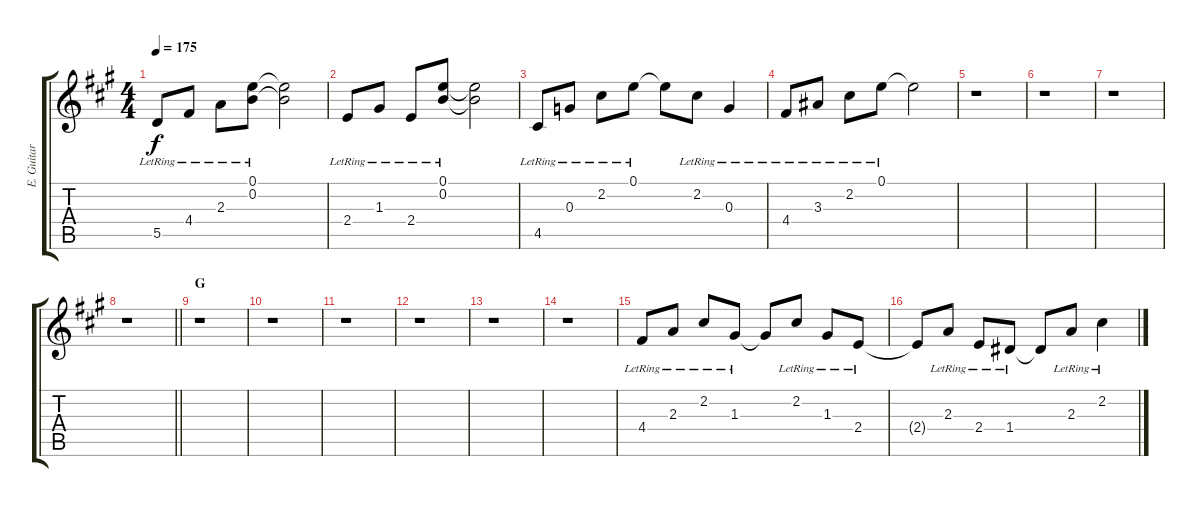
\track ("E. Guitar I" "E. Guitar ") {instrument electricguitarclean}
\staff {score tabs}
\tuning (E4 B3 G3 D3 A2 E2) {hide}
\ts (4 4)
\tempo 175
\clef g2
\ks a
5.5{lr}.8{dy f} 4.4{lr}.8 2.3{lr}.8 (0.1{lr} 0.2{lr}).8 (0.1{t} 0.2{t}).2 |
2.4{lr}.8 1.3{lr}.8 2.4{lr}.8 (0.1{lr} 0.2{lr}).8 (0.1{t} 0.2{t}).2 |
4.5{lr}.8 0.3{lr}.8 2.2{lr}.8 0.1{lr}.8 0.1{t}.8 2.2{lr}.8 0.3{lr}.4 |
4.4{lr}.8 3.3{lr}.8 2.2{lr}.8 0.1{lr}.8 0.1{t}.2 |
r.1 |
r.1 |
r.1 |
\barLineRight lightlight
r.1 |
\section ("" "G")
r.1 |
r.1 |
r.1 |
r.1 |
r.1 |
r.1 |
4.4{lr}.8 2.3{lr}.8 2.2{lr}.8 1.3{lr}.8 1.3{t}.8 2.2{lr}.8 1.3{lr}.8 2.4{lr}.8 |
2.4{t}.8 2.3{lr}.8 2.4{lr}.8 1.4{lr}.8 1.4{t}.8 2.3{lr}.8 2.2{lr}.4
